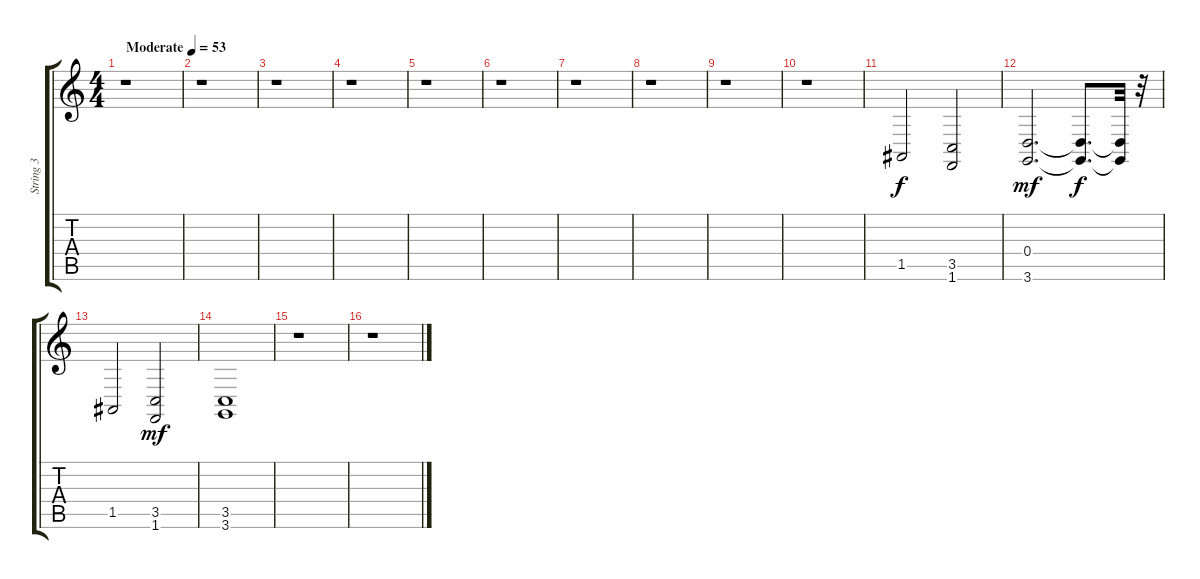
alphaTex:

\track ("String 3" "String 3") {instrument stringensemble1}
\staff {score tabs}
\tuning (E4 B3 G3 D3 A2 E2) {hide}
\ts (4 4)
\tempo (53 "Moderate")
\clef g2
\ks c
r.1{dy f instrument stringensemble1} |
r.1 |
r.1 |
r.1 |
r.1 |
r.1 |
r.1 |
r.1 |
r.1 |
r.1 |
1.5.2 (3.5 1.6).2 |
(0.4 3.6).2{d dy mf} (0.4{t} 3.6{t}).8{d dy f} (0.4{t} 3.6{t}).32 r.32 |
1.5.2 (3.5 1.6).2{dy mf} |
(3.5 3.6).1 |
r.1 |
r.1
